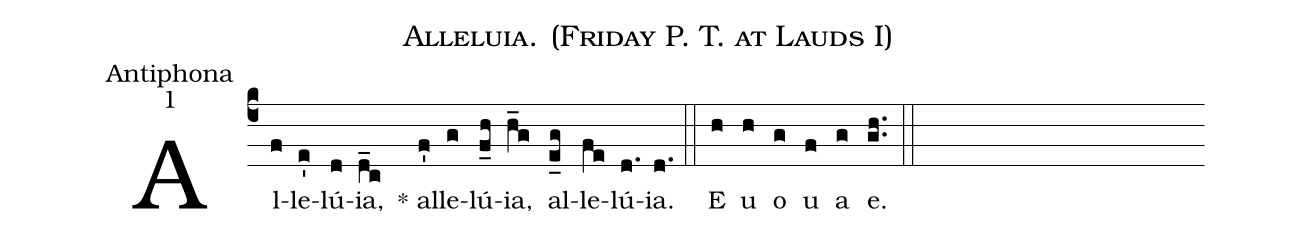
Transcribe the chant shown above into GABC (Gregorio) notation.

name:Alleluia. (Friday P. T. at Lauds I) ;
office-part:Antiphona;
mode:1;
%%
(c4)Al(f)le(e')lú(d)ia,(d_c) * al(f')le(g)lú(f_h)ia,(h_g) al(e_g)le(fe)lú(d.)ia.(d.) (::) E(h) u(h) o(g) u(f) a(g) e.(g.h.) (::)
